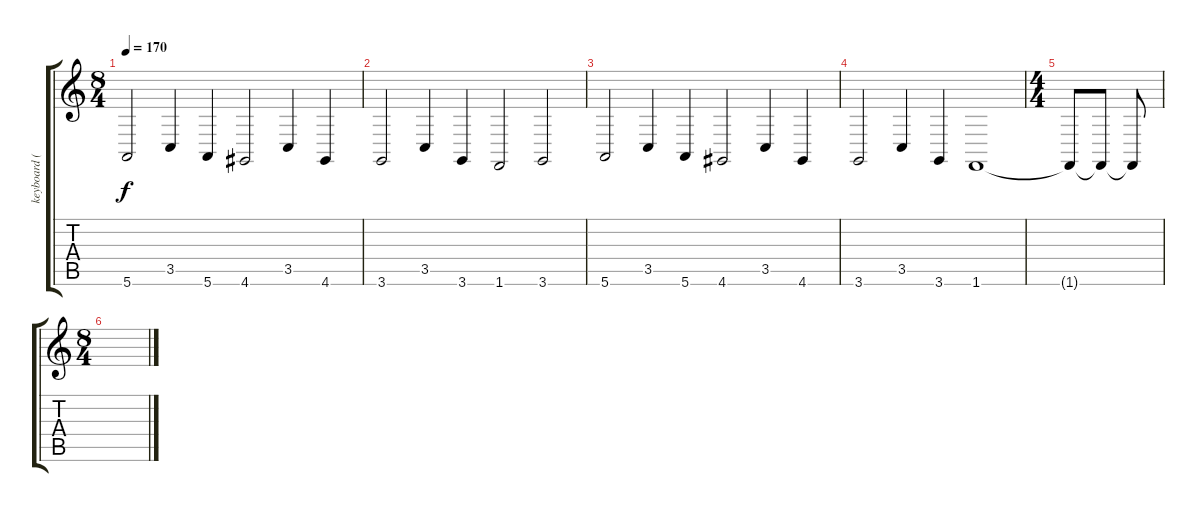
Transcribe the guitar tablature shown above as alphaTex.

\track ("keyboard (aj)" "keyboard (") {instrument trombone}
\staff {score tabs}
\tuning (E4 B3 G3 D3 A2 E2) {hide}
\ts (8 4)
\tempo 170
\clef g2
\ks c
5.6.2{dy f volume 12} 3.5.4 5.6.4 4.6.2 3.5.4 4.6.4 |
3.6.2 3.5.4 3.6.4 1.6.2 3.6.2 |
5.6.2{volume 12} 3.5.4 5.6.4 4.6.2 3.5.4 4.6.4 |
3.6.2 3.5.4 3.6.4 1.6.1 |
\ts (4 4)
1.6{t}.8 1.6{t}.8 1.6{t}.8 |
\ts (8 4)
